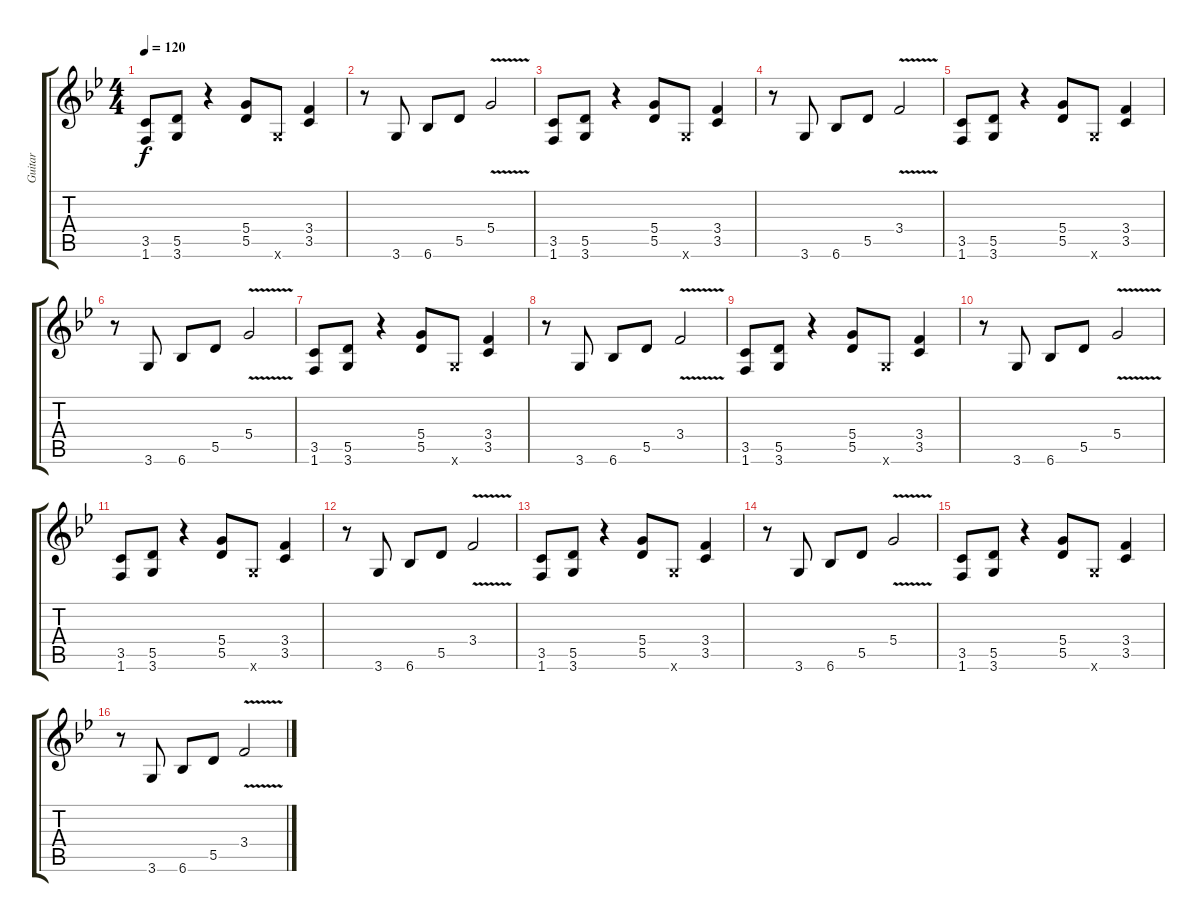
\track ("Guitar" "Guitar") {instrument overdrivenguitar}
\staff {score tabs}
\tuning (E4 B3 G3 D3 A2 E2) {hide}
\ts (4 4)
\tempo 120
\clef g2
\ks gminor
(3.5 1.6).8{dy f} (5.5 3.6).8 r.4 (5.4 5.5).8 3.6{x}.8 (3.4 3.5).4 |
r.8 3.6.8 6.6.8 5.5.8 5.4{v}.2 |
(3.5 1.6).8 (5.5 3.6).8 r.4 (5.4 5.5).8 3.6{x}.8 (3.4 3.5).4 |
r.8 3.6.8 6.6.8 5.5.8 3.4{v}.2 |
(3.5 1.6).8 (5.5 3.6).8 r.4 (5.4 5.5).8 3.6{x}.8 (3.4 3.5).4 |
r.8 3.6.8 6.6.8 5.5.8 5.4{v}.2 |
(3.5 1.6).8 (5.5 3.6).8 r.4 (5.4 5.5).8 3.6{x}.8 (3.4 3.5).4 |
r.8 3.6.8 6.6.8 5.5.8 3.4{v}.2 |
(3.5 1.6).8 (5.5 3.6).8 r.4 (5.4 5.5).8 3.6{x}.8 (3.4 3.5).4 |
r.8 3.6.8 6.6.8 5.5.8 5.4{v}.2 |
(3.5 1.6).8{volume 9} (5.5 3.6).8 r.4 (5.4 5.5).8 3.6{x}.8 (3.4 3.5).4 |
r.8 3.6.8 6.6.8 5.5.8 3.4{v}.2 |
(3.5 1.6).8 (5.5 3.6).8 r.4 (5.4 5.5).8 3.6{x}.8 (3.4 3.5).4 |
r.8 3.6.8 6.6.8 5.5.8 5.4{v}.2 |
(3.5 1.6).8{volume 4} (5.5 3.6).8 r.4 (5.4 5.5).8 3.6{x}.8 (3.4 3.5).4 |
r.8 3.6.8 6.6.8 5.5.8 3.4{v}.2
